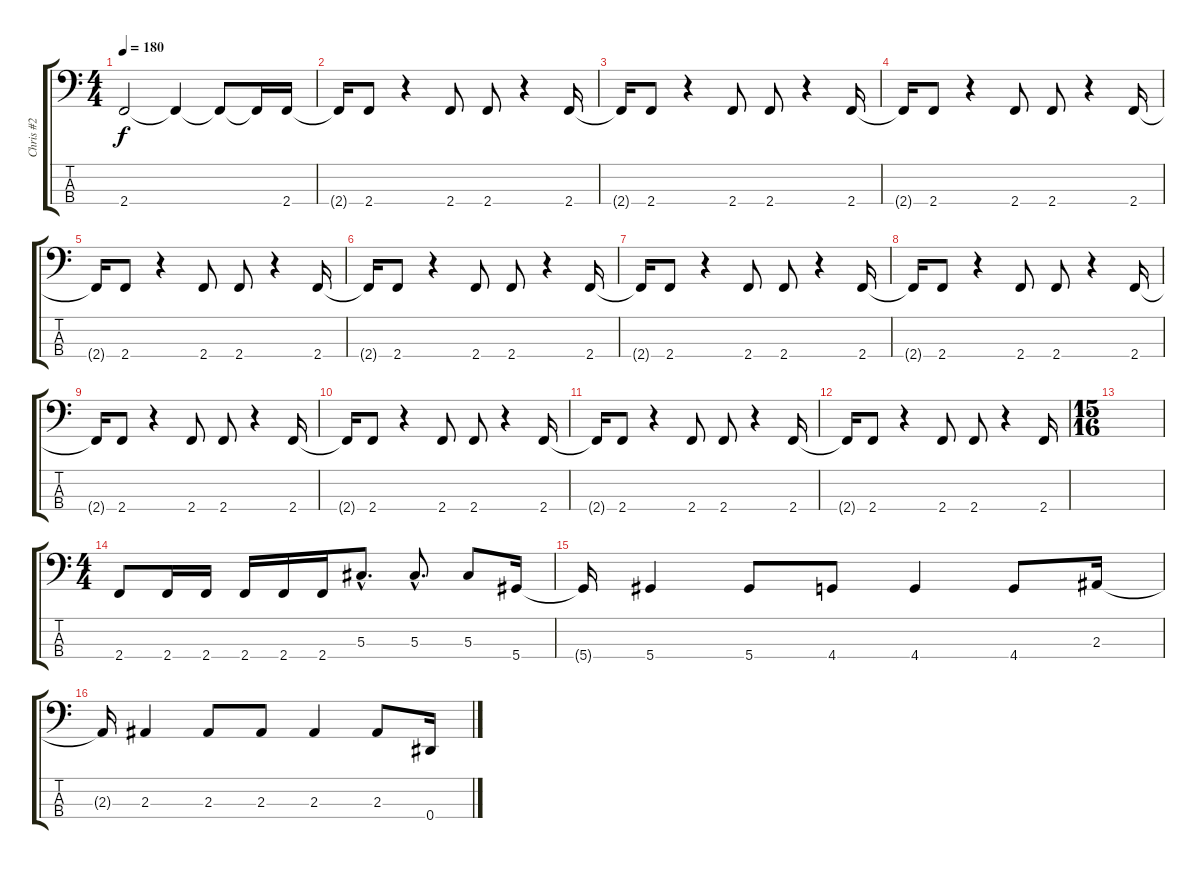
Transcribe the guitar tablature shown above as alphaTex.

\track ("Chris #2" "Chris #2") {instrument electricbasspick}
\staff {score tabs}
\tuning (Gb2 Db2 Ab1 Eb1) {hide}
\ts (4 4)
\tempo 180
\clef f4
\ks c
2.4{t}.2{dy f} 2.4{t}.4 2.4{t}.8 2.4{t}.16 2.4.16 |
2.4{t}.16 2.4.8 r.4 2.4.8 2.4.8 r.4 2.4.16 |
2.4{t}.16 2.4.8 r.4 2.4.8 2.4.8 r.4 2.4.16 |
2.4{t}.16 2.4.8 r.4 2.4.8 2.4.8 r.4 2.4.16 |
2.4{t}.16 2.4.8 r.4 2.4.8 2.4.8 r.4 2.4.16 |
2.4{t}.16 2.4.8 r.4 2.4.8 2.4.8 r.4 2.4.16 |
2.4{t}.16 2.4.8 r.4 2.4.8 2.4.8 r.4 2.4.16 |
2.4{t}.16 2.4.8 r.4 2.4.8 2.4.8 r.4 2.4.16 |
2.4{t}.16 2.4.8 r.4 2.4.8 2.4.8 r.4 2.4.16 |
2.4{t}.16 2.4.8 r.4 2.4.8 2.4.8 r.4 2.4.16 |
2.4{t}.16 2.4.8 r.4 2.4.8 2.4.8 r.4 2.4.16 |
2.4{t}.16 2.4.8 r.4 2.4.8 2.4.8 r.4 2.4.16 |
\ts (15 16)
|
\ts (4 4)
2.4.8 2.4.16 2.4.16 2.4.16 2.4.16 2.4.16 5.3{hac}.8{d} 5.3{hac}.8{d} 5.3.8 5.4.16 |
5.4{t}.16 5.4.4 5.4.8 4.4.8 4.4.4 4.4.8 2.3.16 |
2.3{t}.16 2.3.4 2.3.8 2.3.8 2.3.4 2.3.8 0.4.16
